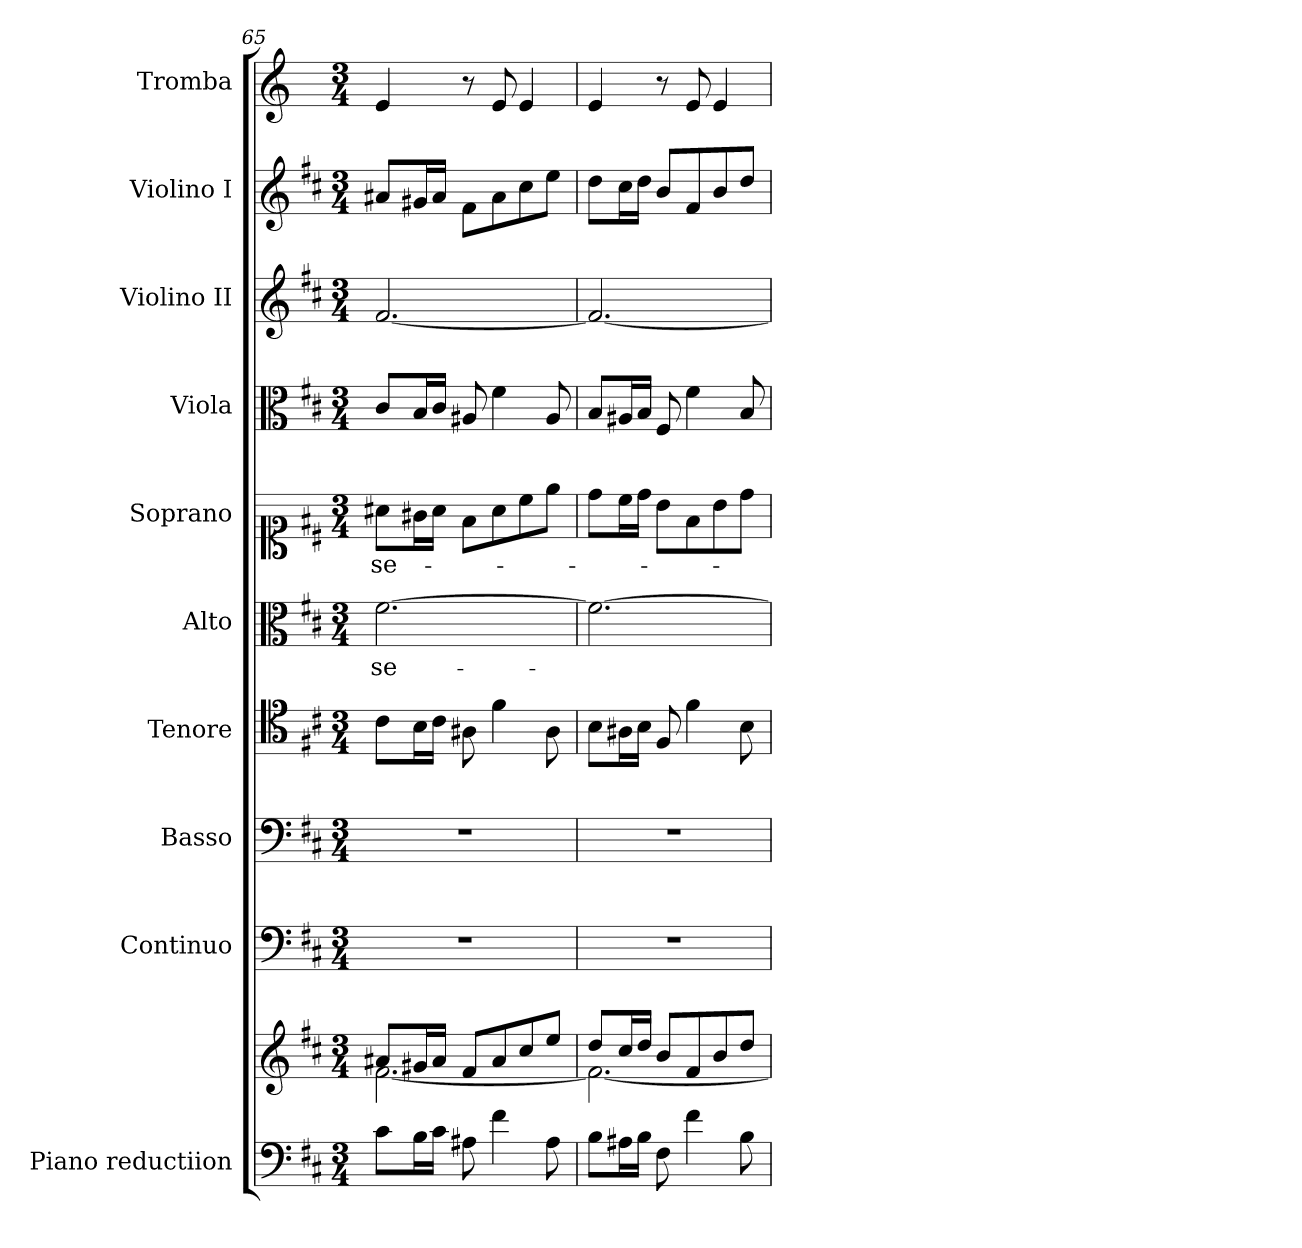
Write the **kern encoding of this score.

**kern	**kern	**kern	**kern	**kern	**kern	**text	**kern	**text	**kern	**kern	**kern	**kern
*part10	*part10	*part9	*part8	*part7	*part6	*part6	*part5	*part5	*part4	*part3	*part2	*part1
*staff11	*staff10	*staff9	*staff8	*staff7	*staff6	*staff6	*staff5	*staff5	*staff4	*staff3	*staff2	*staff1
*I"Piano reductiion	*	*I"Continuo	*I"Basso	*I"Tenore	*I"Alto	*	*I"Soprano	*	*I"Viola	*I"Violino II	*I"Violino I	*I"Tromba
*I'Pno	*	*	*	*	*	*	*	*	*I'Vla	*I'Vln	*I'Vln	*
*clefF4	*clefG2	*clefF4	*clefF4	*clefC4	*clefC3	*	*clefC1	*	*clefC3	*clefG2	*clefG2	*clefG2
*	*	*	*	*	*	*	*	*	*	*	*	*ITrd-1c-2
*k[f#c#]	*k[f#c#]	*k[f#c#]	*k[f#c#]	*k[f#c#]	*k[f#c#]	*	*k[f#c#]	*	*k[f#c#]	*k[f#c#]	*k[f#c#]	*k[f#c#]
*M3/4	*M3/4	*M3/4	*M3/4	*M3/4	*M3/4	*	*M3/4	*	*M3/4	*M3/4	*M3/4	*M3/4
=65	=65	=65	=65	=65	=65	=65	=65	=65	=65	=65	=65	=65
*	*^	*	*	*	*	*	*	*	*	*	*	*
!	!	!	!	!	!	!	!LO:LY:b	!	!LO:LY:b	!	!	!	!
8c#\L	8a#X/L	[2.f#\	2.r	2.r	8c#\L	[2.f#\	se-	8a#X\L	se-	8c#/L	[2.f#/	8a#X/L	4f#/
16B\L	16g#X/L	.	.	.	16B\L	.	.	16g#X\L	.	16B/L	.	16g#X/L	.
16c#\JJ	16a#/JJ	.	.	.	16c#\JJ	.	.	16a#\JJ	.	16c#/JJ	.	16a#/JJ	.
8A#X\	8f#/L	.	.	.	8A#X\	.	.	8f#\L	.	8A#X/	.	8f#\L	8r
4f#\	8a#/	.	.	.	4f#\	.	.	8a#\	.	4f#\	.	8a#\	8f#/
.	8cc#/	.	.	.	.	.	.	8cc#\	.	.	.	8cc#\	4f#/
8A#\	8ee/J	.	.	.	8A#\	.	.	8ee\J	.	8A#/	.	8ee\J	.
=66	=66	=66	=66	=66	=66	=66	=66	=66	=66	=66	=66	=66	=66
8B\L	8dd/L	2.f#\_	2.r	2.r	8B\L	2.f#\_	.	8dd\L	.	8B/L	2.f#/_	8dd\L	4f#/
16A#X\L	16cc#/L	.	.	.	16A#X\L	.	.	16cc#\L	.	16A#X/L	.	16cc#\L	.
16B\JJ	16dd/JJ	.	.	.	16B\JJ	.	.	16dd\JJ	.	16B/JJ	.	16dd\JJ	.
8F#\	8b/L	.	.	.	8F#/	.	.	8b\L	.	8F#/	.	8b/L	8r
4f#\	8f#/	.	.	.	4f#\	.	.	8f#\	.	4f#\	.	8f#/	8f#/
.	8b/	.	.	.	.	.	.	8b\	.	.	.	8b/	4f#/
8B\	8dd/J	.	.	.	8B\	.	.	8dd\J	.	8B/	.	8dd/J	.
*	*v	*v	*	*	*	*	*	*	*	*	*	*	*
=	=	=	=	=	=	=	=	=	=	=	=	=
*-	*-	*-	*-	*-	*-	*-	*-	*-	*-	*-	*-	*-
